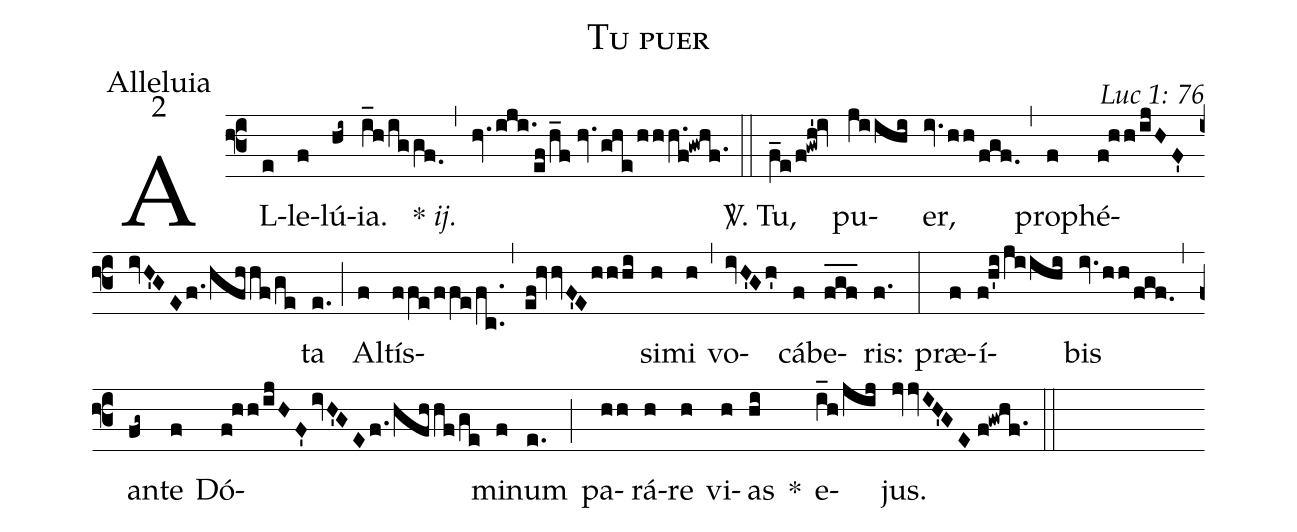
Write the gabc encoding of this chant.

name: Tu puer;
office-part: Alleluia;
mode: 2;
commentary: Luc 1: 76;
%%
(f3) AL(e)le(f)lú(hi~)ia.(i_h/iggf.0) {*}~<i>ij.</i>(,) (hv.iji./[-0.5]ef/h_f//hv.ghe/hhh.f!gwhf.1) (::)
<sp>V/</sp>. Tu,(f_e/f!gwh'!iv) pu(jiihi)er,(iv.hh/fgf.) (,) pro(f)phé(f!hh/ijHF'ivH'GEf./hfhhf/ge)ta(e.) (;) Al(f)tís(ffe/ffe/fc..)(,)(ef!hvvF'Ehhhi)si(h)mi(h) (,) vo(ivH'Gh')cá(f)be(f_g_f_)ris:(f.) (:)
præ(f)í(f!h'i/jiihi)bis(iv.hh/fgf.) (,) an(fg~)te(f) Dó(f!hh/ijHF'ivH'GEf./hfhhf/ge)mi(f)num(e.) (;) pa(hh)rá(h)re(h) vi(h)as(hi) *() e(i_h/jij)jus.(jvvIH'GE//f!gwhf.1) (::)
